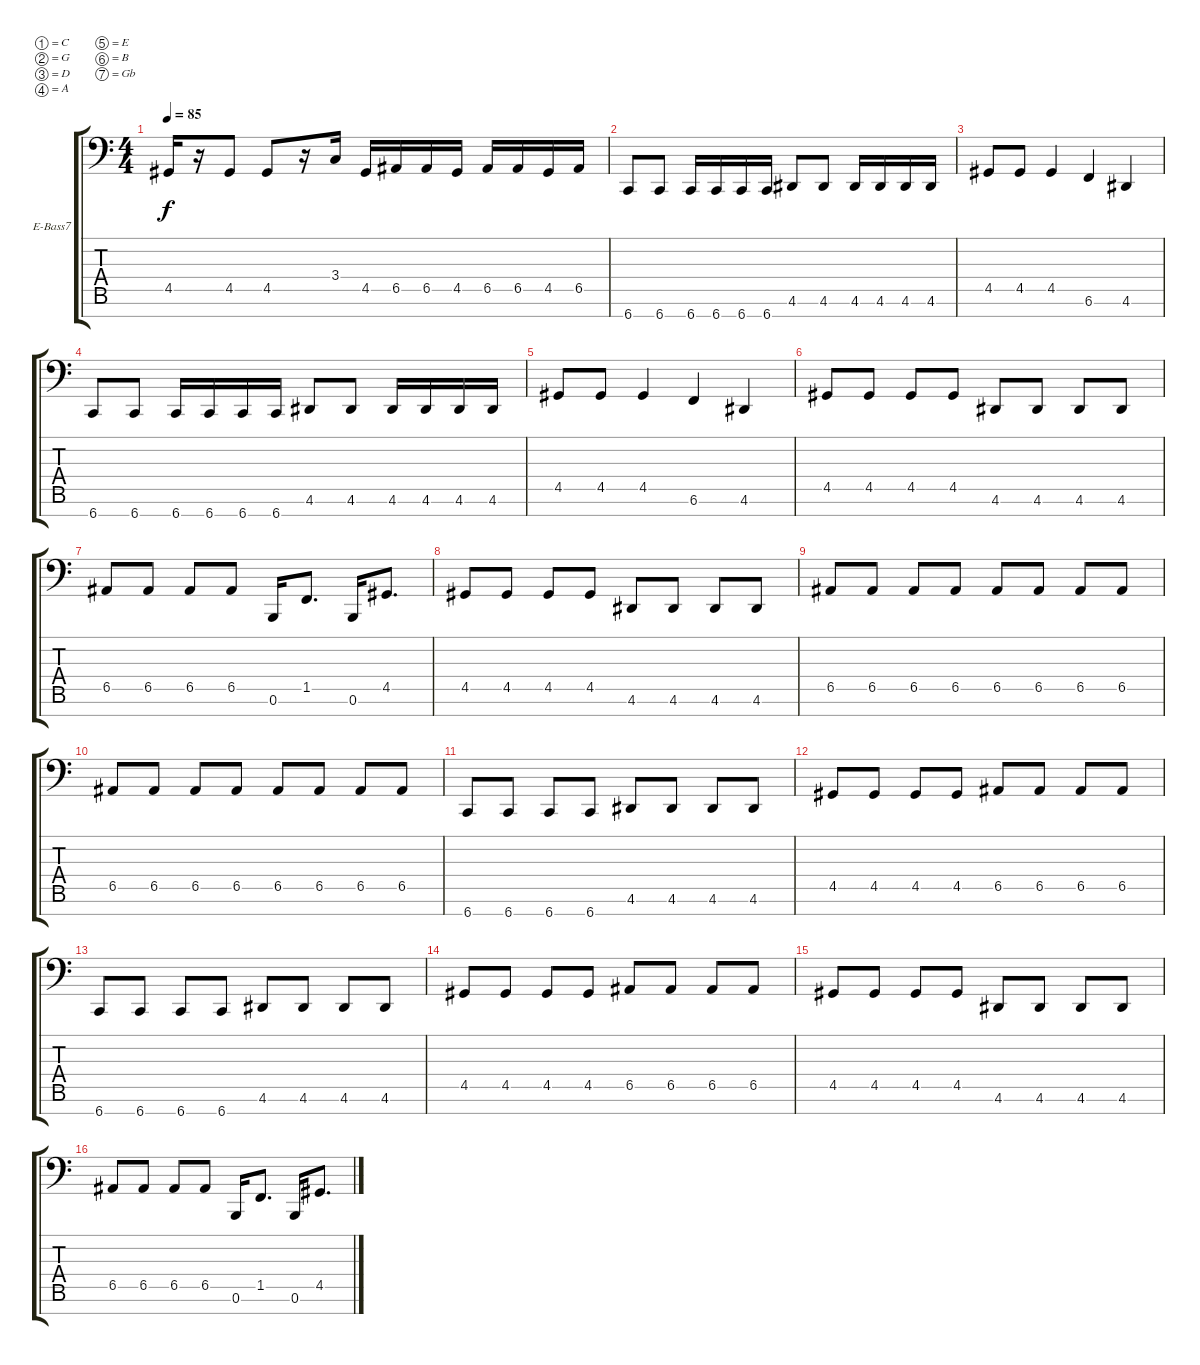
\defaultSystemsLayout 4
\bracketExtendMode groupsimilarinstruments
\firstSystemTrackNameOrientation horizontal
\otherSystemsTrackNameOrientation horizontal
\track ("Electric Bass" "E-Bass7") {instrument electricbassfinger}
\staff {score tabs}
\tuning (C3 G2 D2 A1 E1 B0 Gb0)
\ts (4 4)
\tempo 85
\clef f4
\scale
0.333333
\ks c
4.5.16{dy f} r.16 4.5.8 4.5.8 r.16 3.4.16 4.5.16 6.5.16 6.5.16 4.5.16 6.5.16 6.5.16 4.5.16 6.5.16 |
\scale
0.333333 6.7.8 6.7.8 6.7.16 6.7.16 6.7.16 6.7.16 4.6.8 4.6.8 4.6.16 4.6.16 4.6.16 4.6.16 |
\scale
0.333333 4.5.8 4.5.8 4.5.4 6.6.4 4.6.4 |
\scale
0.333333 6.7.8 6.7.8 6.7.16 6.7.16 6.7.16 6.7.16 4.6.8 4.6.8 4.6.16 4.6.16 4.6.16 4.6.16 |
\scale
0.333333 4.5.8 4.5.8 4.5.4 6.6.4 4.6.4 |
\scale
0.333333 4.5.8 4.5.8 4.5.8 4.5.8 4.6.8 4.6.8 4.6.8 4.6.8 |
\scale
0.333333 6.5.8 6.5.8 6.5.8 6.5.8 0.6.16 1.5.8{d} 0.6.16 4.5.8{d} |
\scale
0.333333 4.5.8 4.5.8 4.5.8 4.5.8 4.6.8 4.6.8 4.6.8 4.6.8 |
\scale
0.333333 6.5.8 6.5.8 6.5.8 6.5.8 6.5.8 6.5.8 6.5.8 6.5.8 |
\scale
0.333333 6.5.8 6.5.8 6.5.8 6.5.8 6.5.8 6.5.8 6.5.8 6.5.8 |
\scale
0.333333 6.7.8 6.7.8 6.7.8 6.7.8 4.6.8 4.6.8 4.6.8 4.6.8 |
\scale
0.333333 4.5.8 4.5.8 4.5.8 4.5.8 6.5.8 6.5.8 6.5.8 6.5.8 |
\scale
0.333333 6.7.8 6.7.8 6.7.8 6.7.8 4.6.8 4.6.8 4.6.8 4.6.8 |
\scale
0.333333 4.5.8 4.5.8 4.5.8 4.5.8 6.5.8 6.5.8 6.5.8 6.5.8 |
\scale
0.333333 4.5.8 4.5.8 4.5.8 4.5.8 4.6.8 4.6.8 4.6.8 4.6.8 |
\scale
0.333333 6.5.8 6.5.8 6.5.8 6.5.8 0.6.16 1.5.8{d} 0.6.16 4.5.8{d}
